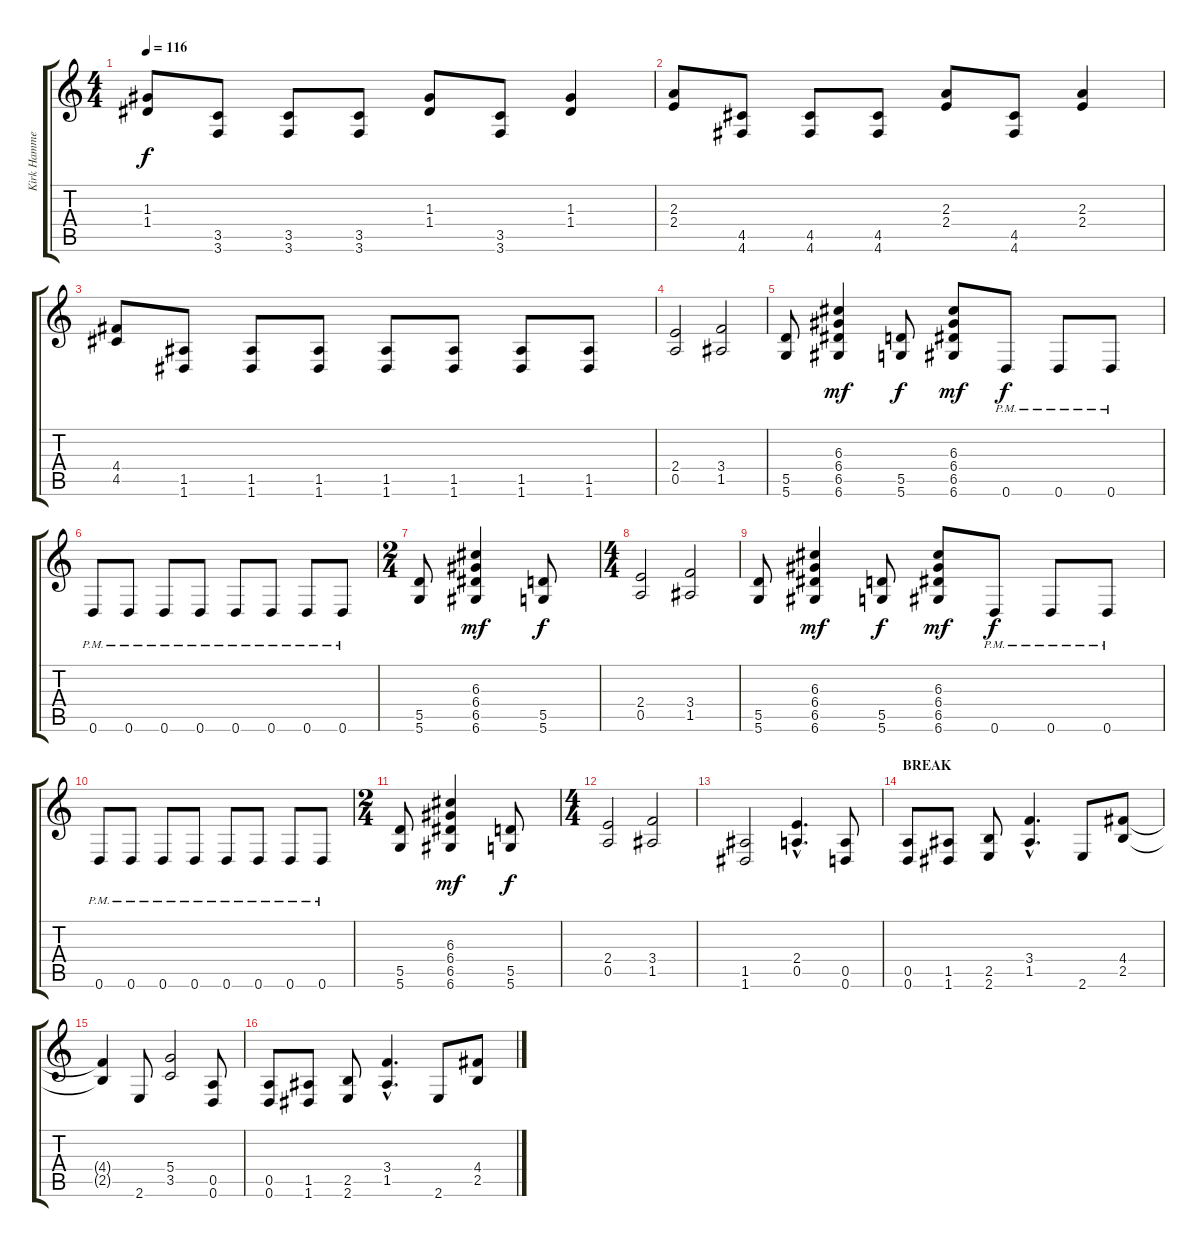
\track ("Kirk Hammet (Lead)" "Kirk Hamme") {instrument distortionguitar}
\staff {score tabs}
\tuning (E4 B3 G3 D3 A2 D2) {hide}
\ts (4 4)
\tempo 116
\clef g2
\ks c
(1.3 1.4).8{dy f} (3.5 3.6).8 (3.5 3.6).8 (3.5 3.6).8 (1.3 1.4).8 (3.5 3.6).8 (1.3 1.4).4 |
(2.3 2.4).8 (4.5 4.6).8 (4.5 4.6).8 (4.5 4.6).8 (2.3 2.4).8 (4.5 4.6).8 (2.3 2.4).4 |
(4.4 4.5).8 (1.5 1.6).8 (1.5 1.6).8 (1.5 1.6).8 (1.5 1.6).8 (1.5 1.6).8 (1.5 1.6).8 (1.5 1.6).8 |
(2.4 0.5).2 (3.4 1.5).2 |
(5.5 5.6).8 (6.3 6.4 6.5 6.6).4{dy mf} (5.5 5.6).8{dy f} (6.3 6.4 6.5 6.6).8{dy mf} 0.6{pm}.8{dy f} 0.6{pm}.8 0.6{pm}.8 |
0.6{pm}.8 0.6{pm}.8 0.6{pm}.8 0.6{pm}.8 0.6{pm}.8 0.6{pm}.8 0.6{pm}.8 0.6{pm}.8 |
\ts (2 4)
(5.5 5.6).8 (6.3 6.4 6.5 6.6).4{dy mf} (5.5 5.6).8{dy f} |
\ts (4 4)
(2.4 0.5).2 (3.4 1.5).2 |
(5.5 5.6).8 (6.3 6.4 6.5 6.6).4{dy mf} (5.5 5.6).8{dy f} (6.3 6.4 6.5 6.6).8{dy mf} 0.6{pm}.8{dy f} 0.6{pm}.8 0.6{pm}.8 |
0.6{pm}.8 0.6{pm}.8 0.6{pm}.8 0.6{pm}.8 0.6{pm}.8 0.6{pm}.8 0.6{pm}.8 0.6{pm}.8 |
\ts (2 4)
(5.5 5.6).8 (6.3 6.4 6.5 6.6).4{dy mf} (5.5 5.6).8{dy f} |
\ts (4 4)
(2.4 0.5).2 (3.4 1.5).2 |
(1.5 1.6).2 (2.4{hac} 0.5{hac}).4{d} (0.5 0.6).8 |
\section ("" "BREAK")
(0.5 0.6).8 (1.5 1.6).8 (2.5 2.6).8 (3.4{hac} 1.5{hac}).4{d} 2.6.8 (4.4 2.5).8 |
(4.4{t} 2.5{t}).4 2.6.8 (5.4 3.5).2 (0.5 0.6).8 |
(0.5 0.6).8 (1.5 1.6).8 (2.5 2.6).8 (3.4{hac} 1.5{hac}).4{d} 2.6.8 (4.4 2.5).8
